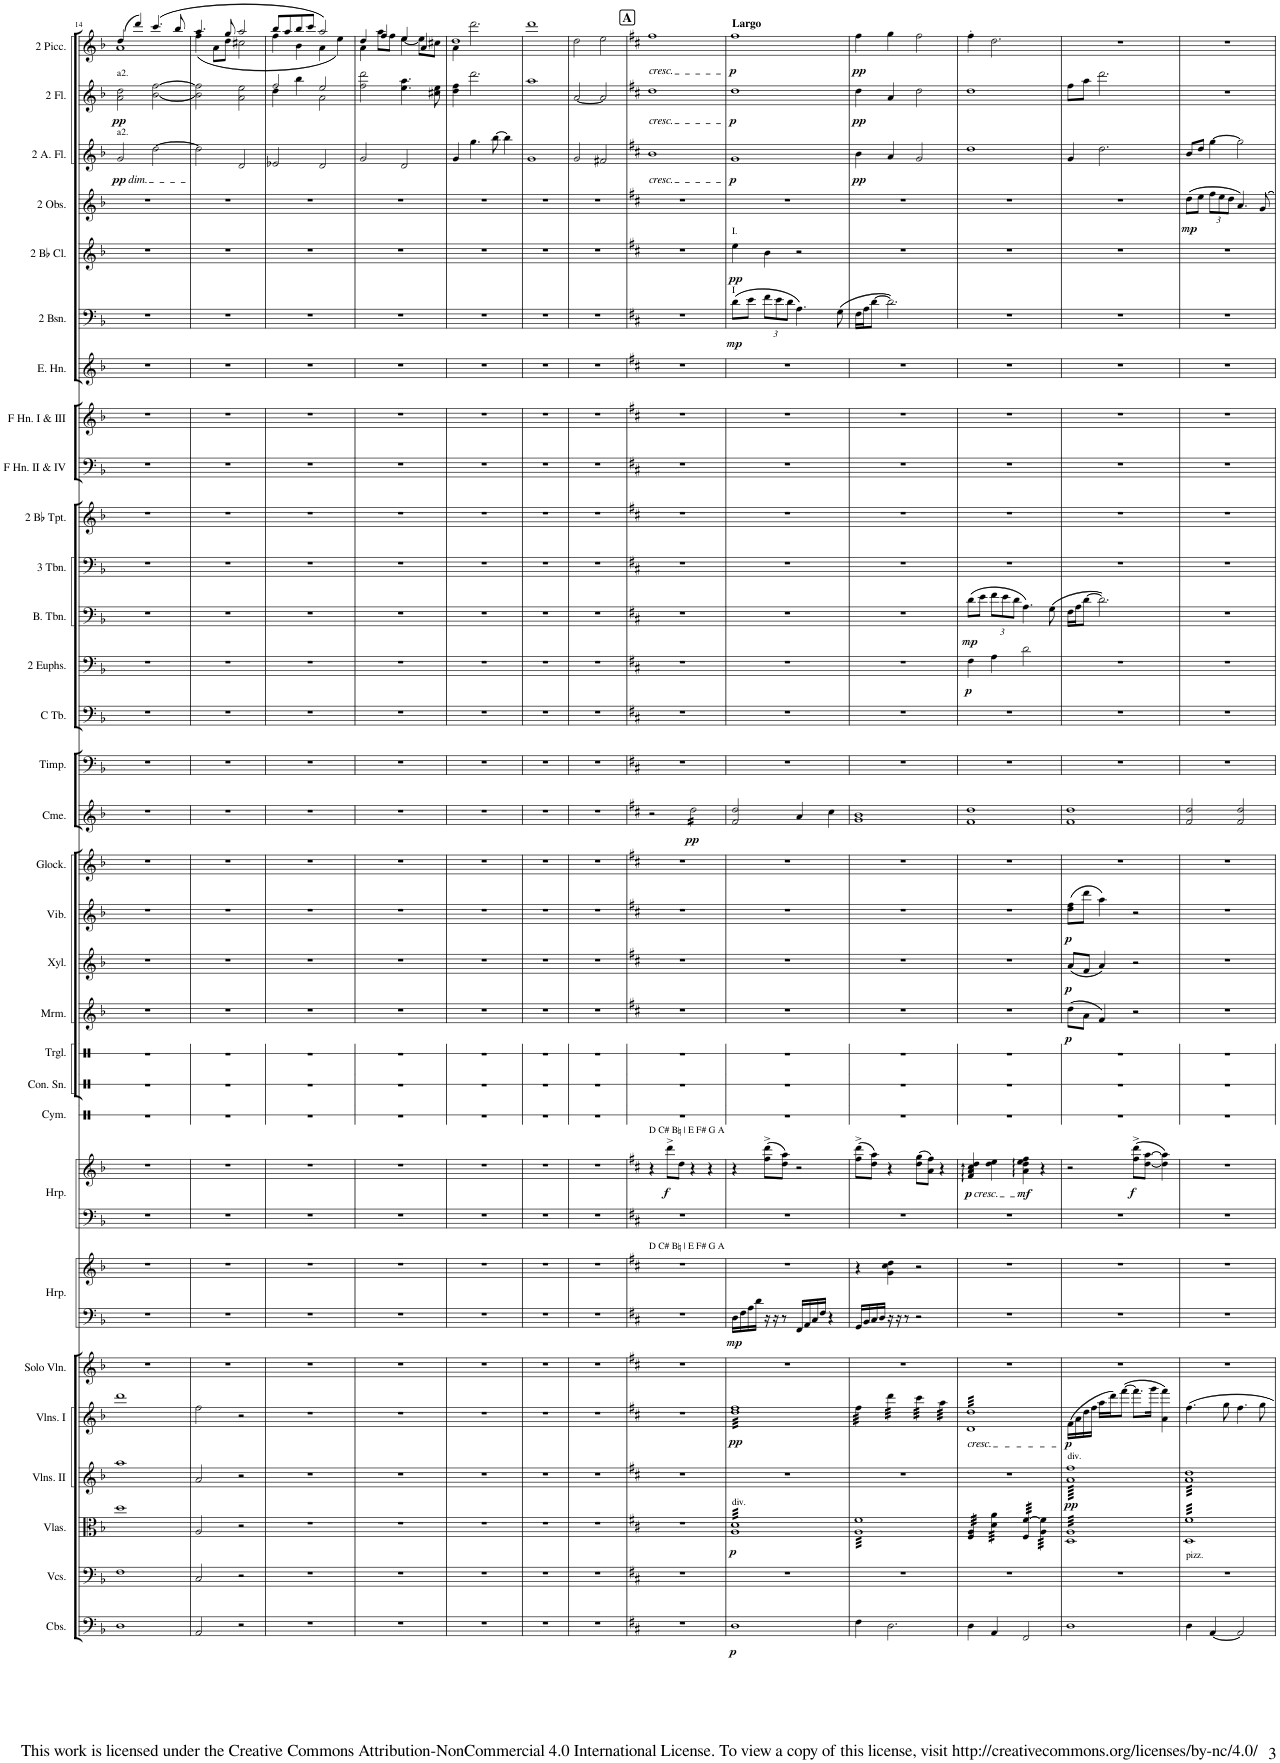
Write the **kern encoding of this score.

**kern	**dynam	**kern	**kern	**dynam	**kern	**dynam	**kern	**dynam	**kern	**kern	**kern	**dynam	**kern	**kern	**dynam	**kern	**kern	**kern	**kern	**dynam	**kern	**dynam	**kern	**dynam	**kern	**kern	**dynam	**kern	**kern	**kern	**dynam	**kern	**dynam	**kern	**kern	**kern	**kern	**kern	**kern	**dynam	**kern	**dynam	**kern	**dynam	**kern	**dynam	**kern	**dynam	**kern	**dynam
*part31	*part31	*part30	*part29	*part29	*part28	*part28	*part27	*part27	*part26	*part25	*part25	*part25	*part24	*part24	*part24	*part23	*part22	*part21	*part20	*part20	*part19	*part19	*part18	*part18	*part17	*part16	*part16	*part15	*part14	*part13	*part13	*part12	*part12	*part11	*part10	*part9	*part8	*part7	*part6	*part6	*part5	*part5	*part4	*part4	*part3	*part3	*part2	*part2	*part1	*part1
*staff33	*staff33	*staff32	*staff31	*staff31	*staff30	*staff30	*staff29	*staff29	*staff28	*staff27	*staff26	*staff26/27	*staff25	*staff24	*staff24/25	*staff23	*staff22	*staff21	*staff20	*staff20	*staff19	*staff19	*staff18	*staff18	*staff17	*staff16	*staff16	*staff15	*staff14	*staff13	*staff13	*staff12	*staff12	*staff11	*staff10	*staff9	*staff8	*staff7	*staff6	*staff6	*staff5	*staff5	*staff4	*staff4	*staff3	*staff3	*staff2	*staff2	*staff1	*staff1
*I"Contrabasses	*	*I"Violoncellos	*I"Violas	*	*I"Violino II	*	*I"Violins I	*	*I"Solo Violin	*I"Harp	*	*	*I"Harp	*	*	*I"Cymbal	*I"Concert Snare Drum	*I"Triangle	*I"Marimba	*	*I"Xylophone	*	*I"Vibraphone	*	*I"Glockenspiel	*I"Chromatic Chimes	*	*I"Timpani	*I"C Tuba	*I"2 Euphoniums	*	*I"Bass Trombone	*	*I"3 Trombone	*I"2 Bb Trumpets	*I"Horn in F II &amp; IV	*I"Horn in F I &amp; III	*I"English Horn	*I"2 Bassoons	*	*I"2 Bb Clarinets	*	*I"2 Oboes	*	*I"2 Alto Flutes	*	*I"2 Flutes	*	*I"2 Piccolo	*
*I'Cbs.	*	*I'Vcs.	*I'Vlas.	*	*	*	*I'Vlns. I	*	*I'Solo Vln.	*I'Hrp.	*	*	*I'Hrp.	*	*	*I'Cym.	*I'Con. Sn.	*I'Trgl.	*I'Mrm.	*	*I'Xyl.	*	*I'Vib.	*	*I'Glock.	*I'Cme.	*	*I'Timp.	*I'C Tb.	*I'2 Euphs.	*	*I'B. Tbn.	*	*I'3 Tbn.	*I'2 Bb Tpt.	*	*	*I'E. Hn.	*I'2 Bsn.	*	*I'2 Bb Cl.	*	*I'2 Obs.	*	*I'2 A. Fl.	*	*I'2 Fl.	*	*I'2 Picc.	*
!!LO:PB:g=z
*clefF4	*	*clefF4	*clefC3	*	*clefG2	*	*clefG2	*	*clefG2	*clefF4	*clefG2	*	*clefF4	*clefG2	*	*clefX	*clefX	*clefX	*clefG2	*	*clefG2	*	*clefG2	*	*clefG2	*clefG2	*	*clefF4	*clefF4	*clefF4	*	*clefF4	*	*clefF4	*clefG2	*clefF4	*clefG2	*clefG2	*clefF4	*	*clefG2	*	*clefG2	*	*clefG2	*	*clefG2	*	*clefG2	*
*Trd7c12	*	*	*	*	*	*	*	*	*	*	*	*	*	*	*	*	*	*	*	*	*Trd-7c-12	*	*	*	*Trd-14c-24	*	*	*	*	*	*	*	*	*	*Trd1c2	*Trd4c7	*Trd4c7	*Trd4c7	*	*	*Trd1c2	*	*	*	*Trd3c5	*	*	*	*Trd-7c-12	*
*k[b-]	*	*k[b-]	*k[b-]	*	*k[b-]	*	*k[b-]	*	*k[b-]	*k[b-]	*k[b-]	*	*k[b-]	*k[b-]	*	*k[]	*k[]	*k[]	*k[b-]	*	*k[b-]	*	*k[b-]	*	*k[b-]	*k[b-]	*	*k[b-]	*k[b-]	*k[b-]	*	*k[b-]	*	*k[b-]	*k[b-]	*k[b-]	*k[b-]	*k[b-]	*k[b-]	*	*k[b-]	*	*k[b-]	*	*k[b-]	*	*k[b-]	*	*k[b-]	*
*M4/4	*	*M4/4	*M4/4	*	*M4/4	*	*M4/4	*	*M4/4	*M4/4	*M4/4	*	*M4/4	*M4/4	*	*M4/4	*M4/4	*M4/4	*M4/4	*	*M4/4	*	*M4/4	*	*M4/4	*M4/4	*	*M4/4	*M4/4	*M4/4	*	*M4/4	*	*M4/4	*M4/4	*M4/4	*M4/4	*M4/4	*M4/4	*	*M4/4	*	*M4/4	*	*M4/4	*	*M4/4	*	*M4/4	*
=14	=14	=14	=14	=14	=14	=14	=14	=14	=14	=14	=14	=14	=14	=14	=14	=14	=14	=14	=14	=14	=14	=14	=14	=14	=14	=14	=14	=14	=14	=14	=14	=14	=14	=14	=14	=14	=14	=14	=14	=14	=14	=14	=14	=14	=14	=14	=14	=14	=14	=14
*	*	*	*	*	*	*	*	*	*	*	*	*	*	*	*	*	*	*	*	*	*	*	*	*	*	*	*	*	*	*	*	*	*	*	*	*	*	*	*	*	*	*	*	*	*	*	*	*	*^	*
!	!	!	!	!	!	!	!	!	!	!	!	!	!	!	!	!	!	!	!	!	!	!	!	!	!	!	!	!	!	!	!	!	!	!	!	!	!	!	!	!	!	!	!	!	!	!	!LO:TX:a:t=a2.	!	!	!	!
!	!	!	!	!	!	!	!	!	!	!	!	!	!	!	!	!	!	!	!	!	!	!	!	!	!	!	!	!	!	!	!	!	!	!	!	!	!	!	!	!	!	!	!	!	!LO:TX:a:t=a2.	!	!	!	!	!	!
!	!	!	!	!	!	!	!	!	!	!	!	!	!	!	!	!	!	!	!	!	!	!	!	!	!	!	!	!	!	!	!	!	!	!	!	!	!	!	!	!	!	!	!	!	!LO:TX:b:i:t=dim.	!	!	!	!	!	!
!	!	!	!	!	!	!	!	!	!	!	!	!	!	!	!	!	!	!	!	!	!	!	!	!	!	!	!	!	!	!	!	!	!	!	!	!	!	!	!	!	!	!	!	!	!	!LO:DY:b	!	!LO:DY:b	!	!	!
1D	.	1F	1dd	.	1aa	.	1ddd	.	1r	1r	1r	.	1r	1r	.	1r	1r	1r	1r	.	1r	.	1r	.	1r	1r	.	1r	1r	1r	.	1r	.	1r	1r	1r	1r	1r	1r	.	1r	.	1r	.	2g/	pp	2a\ 2dd\	pp	(4dd/	1a	.
.	.	.	.	.	.	.	.	.	.	.	.	.	.	.	.	.	.	.	.	.	.	.	.	.	.	.	.	.	.	.	.	.	.	.	.	.	.	.	.	.	.	.	.	.	.	.	.	.	4ddd/)	.	.
.	.	.	.	.	.	.	.	.	.	.	.	.	.	.	.	.	.	.	.	.	.	.	.	.	.	.	.	.	.	.	.	.	.	.	.	.	.	.	.	.	.	.	.	.	[2dd\	.	[2b-\ [2ff\	.	(4.ccc/	.	.
.	.	.	.	.	.	.	.	.	.	.	.	.	.	.	.	.	.	.	.	.	.	.	.	.	.	.	.	.	.	.	.	.	.	.	.	.	.	.	.	.	.	.	.	.	.	.	.	.	8bb-/	.	.
=15	=15	=15	=15	=15	=15	=15	=15	=15	=15	=15	=15	=15	=15	=15	=15	=15	=15	=15	=15	=15	=15	=15	=15	=15	=15	=15	=15	=15	=15	=15	=15	=15	=15	=15	=15	=15	=15	=15	=15	=15	=15	=15	=15	=15	=15	=15	=15	=15	=15	=15	=15
2AA/	.	2C/	2A/	.	2a/	.	2ff\	.	1r	1r	1r	.	1r	1r	.	1r	1r	1r	1r	.	1r	.	1r	.	1r	1r	.	1r	1r	1r	.	1r	.	1r	1r	1r	1r	1r	1r	.	1r	.	1r	.	2dd\]	.	2b-\] 2ff\]	.	4.aa/	(4ff\	.
.	.	.	.	.	.	.	.	.	.	.	.	.	.	.	.	.	.	.	.	.	.	.	.	.	.	.	.	.	.	.	.	.	.	.	.	.	.	.	.	.	.	.	.	.	.	.	.	.	.	8a\L	.
.	.	.	.	.	.	.	.	.	.	.	.	.	.	.	.	.	.	.	.	.	.	.	.	.	.	.	.	.	.	.	.	.	.	.	.	.	.	.	.	.	.	.	.	.	.	.	.	.	8gg/	8dd\J	.
2r	.	2r	2r	.	2r	.	2r	.	.	.	.	.	.	.	.	.	.	.	.	.	.	.	.	.	.	.	.	.	.	.	.	.	.	.	.	.	.	.	.	.	.	.	.	.	2d/	.	2a\ 2ee\	.	2aa/	2cc#X\	.
=16	=16	=16	=16	=16	=16	=16	=16	=16	=16	=16	=16	=16	=16	=16	=16	=16	=16	=16	=16	=16	=16	=16	=16	=16	=16	=16	=16	=16	=16	=16	=16	=16	=16	=16	=16	=16	=16	=16	=16	=16	=16	=16	=16	=16	=16	=16	=16	=16	=16	=16	=16
*	*	*	*	*	*	*	*	*	*	*	*	*	*	*	*	*	*	*	*	*	*	*	*	*	*	*	*	*	*	*	*	*	*	*	*	*	*	*	*	*	*	*	*	*	*	*	*^	*	*	*	*
1r	.	1r	1r	.	1r	.	1r	.	1r	1r	1r	.	1r	1r	.	1r	1r	1r	1r	.	1r	.	1r	.	1r	1r	.	1r	1r	1r	.	1r	.	1r	1r	1r	1r	1r	1r	.	1r	.	1r	.	2e-X/	.	2ff/	4dd\	.	8bb-/L	4ff\	.
.	.	.	.	.	.	.	.	.	.	.	.	.	.	.	.	.	.	.	.	.	.	.	.	.	.	.	.	.	.	.	.	.	.	.	.	.	.	.	.	.	.	.	.	.	.	.	.	.	.	8aa/	.	.
.	.	.	.	.	.	.	.	.	.	.	.	.	.	.	.	.	.	.	.	.	.	.	.	.	.	.	.	.	.	.	.	.	.	.	.	.	.	.	.	.	.	.	.	.	.	.	.	4bb-\	.	8bb-/	4b-\	.
.	.	.	.	.	.	.	.	.	.	.	.	.	.	.	.	.	.	.	.	.	.	.	.	.	.	.	.	.	.	.	.	.	.	.	.	.	.	.	.	.	.	.	.	.	.	.	.	.	.	8ccc/J	.	.
.	.	.	.	.	.	.	.	.	.	.	.	.	.	.	.	.	.	.	.	.	.	.	.	.	.	.	.	.	.	.	.	.	.	.	.	.	.	.	.	.	.	.	.	.	2d/	.	2ee/	2a\	.	2aa/)	4a\	.
.	.	.	.	.	.	.	.	.	.	.	.	.	.	.	.	.	.	.	.	.	.	.	.	.	.	.	.	.	.	.	.	.	.	.	.	.	.	.	.	.	.	.	.	.	.	.	.	.	.	.	4ee\)	.
*	*	*	*	*	*	*	*	*	*	*	*	*	*	*	*	*	*	*	*	*	*	*	*	*	*	*	*	*	*	*	*	*	*	*	*	*	*	*	*	*	*	*	*	*	*	*	*v	*v	*	*	*	*
=17	=17	=17	=17	=17	=17	=17	=17	=17	=17	=17	=17	=17	=17	=17	=17	=17	=17	=17	=17	=17	=17	=17	=17	=17	=17	=17	=17	=17	=17	=17	=17	=17	=17	=17	=17	=17	=17	=17	=17	=17	=17	=17	=17	=17	=17	=17	=17	=17	=17	=17	=17
1r	.	1r	1r	.	1r	.	1r	.	1r	1r	1r	.	1r	1r	.	1r	1r	1r	1r	.	1r	.	1r	.	1r	1r	.	1r	1r	1r	.	1r	.	1r	1r	1r	1r	1r	1r	.	1r	.	1r	.	2g/	.	2ff\ 2ddd\	.	4dd/	4a\	.
.	.	.	.	.	.	.	.	.	.	.	.	.	.	.	.	.	.	.	.	.	.	.	.	.	.	.	.	.	.	.	.	.	.	.	.	.	.	.	.	.	.	.	.	.	.	.	.	.	4ff/	8aa\L	.
.	.	.	.	.	.	.	.	.	.	.	.	.	.	.	.	.	.	.	.	.	.	.	.	.	.	.	.	.	.	.	.	.	.	.	.	.	.	.	.	.	.	.	.	.	.	.	.	.	.	8ff\J	.
.	.	.	.	.	.	.	.	.	.	.	.	.	.	.	.	.	.	.	.	.	.	.	.	.	.	.	.	.	.	.	.	.	.	.	.	.	.	.	.	.	.	.	.	.	2d/	.	4.ee\ 4.aa\	.	4ee/	[4ee\	.
.	.	.	.	.	.	.	.	.	.	.	.	.	.	.	.	.	.	.	.	.	.	.	.	.	.	.	.	.	.	.	.	.	.	.	.	.	.	.	.	.	.	.	.	.	.	.	.	.	4a/	8ee\L]	.
.	.	.	.	.	.	.	.	.	.	.	.	.	.	.	.	.	.	.	.	.	.	.	.	.	.	.	.	.	.	.	.	.	.	.	.	.	.	.	.	.	.	.	.	.	.	.	8cc#X\ 8ee\	.	.	8cc#X\J	.
=18	=18	=18	=18	=18	=18	=18	=18	=18	=18	=18	=18	=18	=18	=18	=18	=18	=18	=18	=18	=18	=18	=18	=18	=18	=18	=18	=18	=18	=18	=18	=18	=18	=18	=18	=18	=18	=18	=18	=18	=18	=18	=18	=18	=18	=18	=18	=18	=18	=18	=18	=18
1r	.	1r	1r	.	1r	.	1r	.	1r	1r	1r	.	1r	1r	.	1r	1r	1r	1r	.	1r	.	1r	.	1r	1r	.	1r	1r	1r	.	1r	.	1r	1r	1r	1r	1r	1r	.	1r	.	1r	.	4g/	.	4dd\ 4ff\	.	1dd	4a\	.
.	.	.	.	.	.	.	.	.	.	.	.	.	.	.	.	.	.	.	.	.	.	.	.	.	.	.	.	.	.	.	.	.	.	.	.	.	.	.	.	.	.	.	.	.	4.gg\	.	2.ddd\	.	.	2.ddd\	.
.	.	.	.	.	.	.	.	.	.	.	.	.	.	.	.	.	.	.	.	.	.	.	.	.	.	.	.	.	.	.	.	.	.	.	.	.	.	.	.	.	.	.	.	.	[8bb-\	.	.	.	.	.	.
.	.	.	.	.	.	.	.	.	.	.	.	.	.	.	.	.	.	.	.	.	.	.	.	.	.	.	.	.	.	.	.	.	.	.	.	.	.	.	.	.	.	.	.	.	4bb-\]	.	.	.	.	.	.
*	*	*	*	*	*	*	*	*	*	*	*	*	*	*	*	*	*	*	*	*	*	*	*	*	*	*	*	*	*	*	*	*	*	*	*	*	*	*	*	*	*	*	*	*	*	*	*	*	*v	*v	*
=19	=19	=19	=19	=19	=19	=19	=19	=19	=19	=19	=19	=19	=19	=19	=19	=19	=19	=19	=19	=19	=19	=19	=19	=19	=19	=19	=19	=19	=19	=19	=19	=19	=19	=19	=19	=19	=19	=19	=19	=19	=19	=19	=19	=19	=19	=19	=19	=19	=19	=19
1r	.	1r	1r	.	1r	.	1r	.	1r	1r	1r	.	1r	1r	.	1r	1r	1r	1r	.	1r	.	1r	.	1r	1r	.	1r	1r	1r	.	1r	.	1r	1r	1r	1r	1r	1r	.	1r	.	1r	.	1g	.	1aa	.	1ddd	.
=20	=20	=20	=20	=20	=20	=20	=20	=20	=20	=20	=20	=20	=20	=20	=20	=20	=20	=20	=20	=20	=20	=20	=20	=20	=20	=20	=20	=20	=20	=20	=20	=20	=20	=20	=20	=20	=20	=20	=20	=20	=20	=20	=20	=20	=20	=20	=20	=20	=20	=20
1r	.	1r	1r	.	1r	.	1r	.	1r	1r	1r	.	1r	1r	.	1r	1r	1r	1r	.	1r	.	1r	.	1r	1r	.	1r	1r	1r	.	1r	.	1r	1r	1r	1r	1r	1r	.	1r	.	1r	.	2g/	.	[2a/	.	2dd\	.
.	.	.	.	.	.	.	.	.	.	.	.	.	.	.	.	.	.	.	.	.	.	.	.	.	.	.	.	.	.	.	.	.	.	.	.	.	.	.	.	.	.	.	.	.	2f#X/	.	2a/]	.	2ee\	.
!!LO:REH:place=s1:a:B:cj:fs=14:t=A
=21	=21	=21	=21	=21	=21	=21	=21	=21	=21	=21	=21	=21	=21	=21	=21	=21	=21	=21	=21	=21	=21	=21	=21	=21	=21	=21	=21	=21	=21	=21	=21	=21	=21	=21	=21	=21	=21	=21	=21	=21	=21	=21	=21	=21	=21	=21	=21	=21	=21	=21
*k[f#c#]	*	*k[f#c#]	*k[f#c#]	*	*k[f#c#]	*	*k[f#c#]	*	*k[f#c#]	*k[f#c#]	*k[f#c#]	*	*k[f#c#]	*k[f#c#]	*	*	*	*	*k[f#c#]	*	*k[f#c#]	*	*k[f#c#]	*	*k[f#c#]	*k[f#c#]	*	*k[f#c#]	*k[f#c#]	*k[f#c#]	*	*k[f#c#]	*	*k[f#c#]	*k[f#c#]	*k[f#c#]	*k[f#c#]	*k[f#c#]	*k[f#c#]	*	*k[f#c#]	*	*k[f#c#]	*	*k[f#c#]	*	*k[f#c#]	*	*k[f#c#]	*
!	!	!	!	!	!	!	!	!	!	!	!	!	!	!	!	!	!	!	!	!	!	!	!	!	!	!	!	!	!	!	!	!	!	!	!	!	!	!	!	!	!	!	!	!	!	!	!	!	!LO:TX:b:i:t=cresc.	!
!	!	!	!	!	!	!	!	!	!	!	!	!	!	!	!	!	!	!	!	!	!	!	!	!	!	!	!	!	!	!	!	!	!	!	!	!	!	!	!	!	!	!	!	!	!	!	!LO:TX:b:i:t=cresc.	!	!	!
!	!	!	!	!	!	!	!	!	!	!	!	!	!	!	!	!	!	!	!	!	!	!	!	!	!	!	!	!	!	!	!	!	!	!	!	!	!	!	!	!	!	!	!	!	!LO:TX:b:i:t=cresc.	!	!	!	!	!
!	!	!	!	!	!	!	!	!	!	!	!	!	!	!LO:TX:a:t=D C# B♮ | E F# G A	!	!	!	!	!	!	!	!	!	!	!	!	!	!	!	!	!	!	!	!	!	!	!	!	!	!	!	!	!	!	!	!	!	!	!	!
!	!	!	!	!	!	!	!	!	!	!	!LO:TX:a:t=D C# B♮ | E F# G A	!	!	!	!	!	!	!	!	!	!	!	!	!	!	!	!	!	!	!	!	!	!	!	!	!	!	!	!	!	!	!	!	!	!	!	!	!	!	!
1r	.	1r	1r	.	1r	.	1r	.	1r	1r	1r	.	1r	4r	.	1r	1r	1r	1r	.	1r	.	1r	.	1r	2r	.	1r	1r	1r	.	1r	.	1r	1r	1r	1r	1r	1r	.	1r	.	1r	.	1b	.	1dd	.	1ff#	.
!	!	!	!	!	!	!	!	!	!	!	!	!	!	!	!LO:DY:b	!	!	!	!	!	!	!	!	!	!	!	!	!	!	!	!	!	!	!	!	!	!	!	!	!	!	!	!	!	!	!	!	!	!	!
.	.	.	.	.	.	.	.	.	.	.	.	.	.	8ddd^\L	f	.	.	.	.	.	.	.	.	.	.	.	.	.	.	.	.	.	.	.	.	.	.	.	.	.	.	.	.	.	.	.	.	.	.	.
.	.	.	.	.	.	.	.	.	.	.	.	.	.	8dd\J	.	.	.	.	.	.	.	.	.	.	.	.	.	.	.	.	.	.	.	.	.	.	.	.	.	.	.	.	.	.	.	.	.	.	.	.
!	!	!	!	!	!	!	!	!	!	!	!	!	!	!	!	!	!	!	!	!	!	!	!	!	!	!	!LO:DY:b	!	!	!	!	!	!	!	!	!	!	!	!	!	!	!	!	!	!	!	!	!	!	!
*	*	*	*	*	*	*	*	*	*	*	*	*	*	*	*	*	*	*	*	*	*	*	*	*	*	*tremolo	*	*	*	*	*	*	*	*	*	*	*	*	*	*	*	*	*	*	*	*	*	*	*	*
.	.	.	.	.	.	.	.	.	.	.	.	.	.	4r	.	.	.	.	.	.	.	.	.	.	.	16dd\LL	pp	.	.	.	.	.	.	.	.	.	.	.	.	.	.	.	.	.	.	.	.	.	.	.
.	.	.	.	.	.	.	.	.	.	.	.	.	.	.	.	.	.	.	.	.	.	.	.	.	.	16dd\	.	.	.	.	.	.	.	.	.	.	.	.	.	.	.	.	.	.	.	.	.	.	.	.
.	.	.	.	.	.	.	.	.	.	.	.	.	.	.	.	.	.	.	.	.	.	.	.	.	.	16dd\	.	.	.	.	.	.	.	.	.	.	.	.	.	.	.	.	.	.	.	.	.	.	.	.
.	.	.	.	.	.	.	.	.	.	.	.	.	.	.	.	.	.	.	.	.	.	.	.	.	.	16dd\	.	.	.	.	.	.	.	.	.	.	.	.	.	.	.	.	.	.	.	.	.	.	.	.
.	.	.	.	.	.	.	.	.	.	.	.	.	.	4r	.	.	.	.	.	.	.	.	.	.	.	16dd\	.	.	.	.	.	.	.	.	.	.	.	.	.	.	.	.	.	.	.	.	.	.	.	.
.	.	.	.	.	.	.	.	.	.	.	.	.	.	.	.	.	.	.	.	.	.	.	.	.	.	16dd\	.	.	.	.	.	.	.	.	.	.	.	.	.	.	.	.	.	.	.	.	.	.	.	.
.	.	.	.	.	.	.	.	.	.	.	.	.	.	.	.	.	.	.	.	.	.	.	.	.	.	16dd\	.	.	.	.	.	.	.	.	.	.	.	.	.	.	.	.	.	.	.	.	.	.	.	.
.	.	.	.	.	.	.	.	.	.	.	.	.	.	.	.	.	.	.	.	.	.	.	.	.	.	16dd\JJ	.	.	.	.	.	.	.	.	.	.	.	.	.	.	.	.	.	.	.	.	.	.	.	.
*	*	*	*	*	*	*	*	*	*	*	*	*	*	*	*	*	*	*	*	*	*	*	*	*	*	*Xtremolo	*	*	*	*	*	*	*	*	*	*	*	*	*	*	*	*	*	*	*	*	*	*	*	*
=22	=22	=22	=22	=22	=22	=22	=22	=22	=22	=22	=22	=22	=22	=22	=22	=22	=22	=22	=22	=22	=22	=22	=22	=22	=22	=22	=22	=22	=22	=22	=22	=22	=22	=22	=22	=22	=22	=22	=22	=22	=22	=22	=22	=22	=22	=22	=22	=22	=22	=22
!	!	!	!	!	!	!	!	!	!	!	!	!	!	!	!	!	!	!	!	!	!	!	!	!	!	!	!	!	!	!	!	!	!	!	!	!	!	!	!	!	!	!	!	!	!	!	!	!	!LO:TX:a:B:t=Largo	!
!	!	!	!	!	!	!	!	!	!	!	!	!	!	!	!	!	!	!	!	!	!	!	!	!	!	!	!	!	!	!	!	!	!	!	!	!	!	!	!	!	!LO:TX:a:t=I.	!	!	!	!	!	!	!	!	!
!	!	!	!	!	!	!	!	!	!	!	!	!	!	!	!	!	!	!	!	!	!	!	!	!	!	!	!	!	!	!	!	!	!	!	!	!	!	!	!LO:TX:a:t=I	!	!	!	!	!	!	!	!	!	!	!
!	!	!	!LO:TX:a:t=div.	!	!	!	!	!	!	!	!	!	!	!	!	!	!	!	!	!	!	!	!	!	!	!	!	!	!	!	!	!	!	!	!	!	!	!	!	!	!	!	!	!	!	!	!	!	!	!
!	!LO:DY:b	!	!	!LO:DY:b	!	!	!	!LO:DY:b	!	!	!	!LO:DY:b=2	!	!	!	!	!	!	!	!	!	!	!	!	!	!	!	!	!	!	!	!	!	!	!	!	!	!	!	!LO:DY:b	!	!LO:DY:b	!	!	!	!LO:DY:b	!	!LO:DY:b	!	!LO:DY:b
*	*	*	*tremolo	*	*	*	*	*	*	*	*	*	*	*	*	*	*	*	*	*	*	*	*	*	*	*	*	*	*	*	*	*	*	*	*	*	*	*	*	*	*	*	*	*	*	*	*	*	*	*
*	*	*	*	*	*	*	*tremolo	*	*	*	*	*	*	*	*	*	*	*	*	*	*	*	*	*	*	*	*	*	*	*	*	*	*	*	*	*	*	*	*	*	*	*	*	*	*	*	*	*	*	*
1D	p	1r	32A 32dLLL	p	1r	.	32dd 32ff#LLL	pp	1r	16D\LL	1r	mp	1r	4r	.	1r	1r	1r	1r	.	1r	.	1r	.	1r	2f#/ 2dd/	.	1r	1r	1r	.	1r	.	1r	1r	1r	1r	1r	(8d\L	mp	4ee\	pp	1r	.	1g	p	1dd	p	1ff#	p
.	.	.	32A 32d	.	.	.	32dd 32ff#	.	.	.	.	.	.	.	.	.	.	.	.	.	.	.	.	.	.	.	.	.	.	.	.	.	.	.	.	.	.	.	.	.	.	.	.	.	.	.	.	.	.	.
.	.	.	32A 32d	.	.	.	32dd 32ff#	.	.	16F#\	.	.	.	.	.	.	.	.	.	.	.	.	.	.	.	.	.	.	.	.	.	.	.	.	.	.	.	.	.	.	.	.	.	.	.	.	.	.	.	.
.	.	.	32A 32d	.	.	.	32dd 32ff#	.	.	.	.	.	.	.	.	.	.	.	.	.	.	.	.	.	.	.	.	.	.	.	.	.	.	.	.	.	.	.	.	.	.	.	.	.	.	.	.	.	.	.
.	.	.	32A 32d	.	.	.	32dd 32ff#	.	.	16A\	.	.	.	.	.	.	.	.	.	.	.	.	.	.	.	.	.	.	.	.	.	.	.	.	.	.	.	.	8e\J	.	.	.	.	.	.	.	.	.	.	.
.	.	.	32A 32d	.	.	.	32dd 32ff#	.	.	.	.	.	.	.	.	.	.	.	.	.	.	.	.	.	.	.	.	.	.	.	.	.	.	.	.	.	.	.	.	.	.	.	.	.	.	.	.	.	.	.
.	.	.	32A 32d	.	.	.	32dd 32ff#	.	.	16d\JJ	.	.	.	.	.	.	.	.	.	.	.	.	.	.	.	.	.	.	.	.	.	.	.	.	.	.	.	.	.	.	.	.	.	.	.	.	.	.	.	.
.	.	.	32A 32d	.	.	.	32dd 32ff#	.	.	.	.	.	.	.	.	.	.	.	.	.	.	.	.	.	.	.	.	.	.	.	.	.	.	.	.	.	.	.	.	.	.	.	.	.	.	.	.	.	.	.
*	*	*	*	*	*	*	*	*	*	*	*	*	*	*	*	*	*	*	*	*	*	*	*	*	*	*	*	*	*	*	*	*	*	*	*	*	*	*	*Xbrackettup	*	*	*	*	*	*	*	*	*	*	*
.	.	.	32A 32d	.	.	.	32dd 32ff#	.	.	16r	.	.	.	(8ff#\^ 8ddd\^L	.	.	.	.	.	.	.	.	.	.	.	.	.	.	.	.	.	.	.	.	.	.	.	.	12f#\L	.	4b\	.	.	.	.	.	.	.	.	.
.	.	.	32A 32d	.	.	.	32dd 32ff#	.	.	.	.	.	.	.	.	.	.	.	.	.	.	.	.	.	.	.	.	.	.	.	.	.	.	.	.	.	.	.	.	.	.	.	.	.	.	.	.	.	.	.
.	.	.	32A 32d	.	.	.	32dd 32ff#	.	.	16r	.	.	.	.	.	.	.	.	.	.	.	.	.	.	.	.	.	.	.	.	.	.	.	.	.	.	.	.	.	.	.	.	.	.	.	.	.	.	.	.
.	.	.	.	.	.	.	.	.	.	.	.	.	.	.	.	.	.	.	.	.	.	.	.	.	.	.	.	.	.	.	.	.	.	.	.	.	.	.	12e\	.	.	.	.	.	.	.	.	.	.	.
.	.	.	32A 32d	.	.	.	32dd 32ff#	.	.	.	.	.	.	.	.	.	.	.	.	.	.	.	.	.	.	.	.	.	.	.	.	.	.	.	.	.	.	.	.	.	.	.	.	.	.	.	.	.	.	.
.	.	.	32A 32d	.	.	.	32dd 32ff#	.	.	8r	.	.	.	8dd\ 8aa\J)	.	.	.	.	.	.	.	.	.	.	.	.	.	.	.	.	.	.	.	.	.	.	.	.	.	.	.	.	.	.	.	.	.	.	.	.
.	.	.	32A 32d	.	.	.	32dd 32ff#	.	.	.	.	.	.	.	.	.	.	.	.	.	.	.	.	.	.	.	.	.	.	.	.	.	.	.	.	.	.	.	.	.	.	.	.	.	.	.	.	.	.	.
.	.	.	.	.	.	.	.	.	.	.	.	.	.	.	.	.	.	.	.	.	.	.	.	.	.	.	.	.	.	.	.	.	.	.	.	.	.	.	12d\J	.	.	.	.	.	.	.	.	.	.	.
.	.	.	32A 32d	.	.	.	32dd 32ff#	.	.	.	.	.	.	.	.	.	.	.	.	.	.	.	.	.	.	.	.	.	.	.	.	.	.	.	.	.	.	.	.	.	.	.	.	.	.	.	.	.	.	.
.	.	.	32A 32d	.	.	.	32dd 32ff#	.	.	.	.	.	.	.	.	.	.	.	.	.	.	.	.	.	.	.	.	.	.	.	.	.	.	.	.	.	.	.	.	.	.	.	.	.	.	.	.	.	.	.
.	.	.	32A 32d	.	.	.	32dd 32ff#	.	.	16FF#/LL	.	.	.	2r	.	.	.	.	.	.	.	.	.	.	.	4a/	.	.	.	.	.	.	.	.	.	.	.	.	4.A\)	.	2r	.	.	.	.	.	.	.	.	.
.	.	.	32A 32d	.	.	.	32dd 32ff#	.	.	.	.	.	.	.	.	.	.	.	.	.	.	.	.	.	.	.	.	.	.	.	.	.	.	.	.	.	.	.	.	.	.	.	.	.	.	.	.	.	.	.
.	.	.	32A 32d	.	.	.	32dd 32ff#	.	.	16AA/	.	.	.	.	.	.	.	.	.	.	.	.	.	.	.	.	.	.	.	.	.	.	.	.	.	.	.	.	.	.	.	.	.	.	.	.	.	.	.	.
.	.	.	32A 32d	.	.	.	32dd 32ff#	.	.	.	.	.	.	.	.	.	.	.	.	.	.	.	.	.	.	.	.	.	.	.	.	.	.	.	.	.	.	.	.	.	.	.	.	.	.	.	.	.	.	.
.	.	.	32A 32d	.	.	.	32dd 32ff#	.	.	16C#/	.	.	.	.	.	.	.	.	.	.	.	.	.	.	.	.	.	.	.	.	.	.	.	.	.	.	.	.	.	.	.	.	.	.	.	.	.	.	.	.
.	.	.	32A 32d	.	.	.	32dd 32ff#	.	.	.	.	.	.	.	.	.	.	.	.	.	.	.	.	.	.	.	.	.	.	.	.	.	.	.	.	.	.	.	.	.	.	.	.	.	.	.	.	.	.	.
.	.	.	32A 32d	.	.	.	32dd 32ff#	.	.	16F#/JJ	.	.	.	.	.	.	.	.	.	.	.	.	.	.	.	.	.	.	.	.	.	.	.	.	.	.	.	.	.	.	.	.	.	.	.	.	.	.	.	.
.	.	.	32A 32d	.	.	.	32dd 32ff#	.	.	.	.	.	.	.	.	.	.	.	.	.	.	.	.	.	.	.	.	.	.	.	.	.	.	.	.	.	.	.	.	.	.	.	.	.	.	.	.	.	.	.
.	.	.	32A 32d	.	.	.	32dd 32ff#	.	.	4r	.	.	.	.	.	.	.	.	.	.	.	.	.	.	.	4cc#\	.	.	.	.	.	.	.	.	.	.	.	.	.	.	.	.	.	.	.	.	.	.	.	.
.	.	.	32A 32d	.	.	.	32dd 32ff#	.	.	.	.	.	.	.	.	.	.	.	.	.	.	.	.	.	.	.	.	.	.	.	.	.	.	.	.	.	.	.	.	.	.	.	.	.	.	.	.	.	.	.
.	.	.	32A 32d	.	.	.	32dd 32ff#	.	.	.	.	.	.	.	.	.	.	.	.	.	.	.	.	.	.	.	.	.	.	.	.	.	.	.	.	.	.	.	.	.	.	.	.	.	.	.	.	.	.	.
.	.	.	32A 32d	.	.	.	32dd 32ff#	.	.	.	.	.	.	.	.	.	.	.	.	.	.	.	.	.	.	.	.	.	.	.	.	.	.	.	.	.	.	.	.	.	.	.	.	.	.	.	.	.	.	.
.	.	.	32A 32d	.	.	.	32dd 32ff#	.	.	.	.	.	.	.	.	.	.	.	.	.	.	.	.	.	.	.	.	.	.	.	.	.	.	.	.	.	.	.	(8G\	.	.	.	.	.	.	.	.	.	.	.
.	.	.	32A 32d	.	.	.	32dd 32ff#	.	.	.	.	.	.	.	.	.	.	.	.	.	.	.	.	.	.	.	.	.	.	.	.	.	.	.	.	.	.	.	.	.	.	.	.	.	.	.	.	.	.	.
.	.	.	32A 32d	.	.	.	32dd 32ff#	.	.	.	.	.	.	.	.	.	.	.	.	.	.	.	.	.	.	.	.	.	.	.	.	.	.	.	.	.	.	.	.	.	.	.	.	.	.	.	.	.	.	.
.	.	.	32A 32dJJJ	.	.	.	32dd 32ff#JJJ	.	.	.	.	.	.	.	.	.	.	.	.	.	.	.	.	.	.	.	.	.	.	.	.	.	.	.	.	.	.	.	.	.	.	.	.	.	.	.	.	.	.	.
=23	=23	=23	=23	=23	=23	=23	=23	=23	=23	=23	=23	=23	=23	=23	=23	=23	=23	=23	=23	=23	=23	=23	=23	=23	=23	=23	=23	=23	=23	=23	=23	=23	=23	=23	=23	=23	=23	=23	=23	=23	=23	=23	=23	=23	=23	=23	=23	=23	=23	=23
!	!	!	!	!	!	!	!	!	!	!	!	!	!	!	!	!	!	!	!	!	!	!	!	!	!	!	!	!	!	!	!	!	!	!	!	!	!	!	!	!	!	!	!	!	!	!LO:DY:b	!	!LO:DY:b	!	!LO:DY:b
4F#\	.	1r	32A 32f#LLL	.	1r	.	32ff#\LLL	.	1r	16GG/LL	4r	.	1r	(8ff#\^ 8ddd\^L	.	1r	1r	1r	1r	.	1r	.	1r	.	1r	1g 1b	.	1r	1r	1r	.	1r	.	1r	1r	1r	1r	1r	16F#\LL	.	1r	.	1r	.	4b\	pp	4dd\	pp	4ff#\	pp
.	.	.	32A 32f#	.	.	.	32ff#\	.	.	.	.	.	.	.	.	.	.	.	.	.	.	.	.	.	.	.	.	.	.	.	.	.	.	.	.	.	.	.	.	.	.	.	.	.	.	.	.	.	.	.
.	.	.	32A 32f#	.	.	.	32ff#\	.	.	16BB/	.	.	.	.	.	.	.	.	.	.	.	.	.	.	.	.	.	.	.	.	.	.	.	.	.	.	.	.	16A\J	.	.	.	.	.	.	.	.	.	.	.
.	.	.	32A 32f#	.	.	.	32ff#\	.	.	.	.	.	.	.	.	.	.	.	.	.	.	.	.	.	.	.	.	.	.	.	.	.	.	.	.	.	.	.	.	.	.	.	.	.	.	.	.	.	.	.
.	.	.	32A 32f#	.	.	.	32ff#\	.	.	16C#/	.	.	.	8dd\ 8aa\J)	.	.	.	.	.	.	.	.	.	.	.	.	.	.	.	.	.	.	.	.	.	.	.	.	[8d\J	.	.	.	.	.	.	.	.	.	.	.
.	.	.	32A 32f#	.	.	.	32ff#\	.	.	.	.	.	.	.	.	.	.	.	.	.	.	.	.	.	.	.	.	.	.	.	.	.	.	.	.	.	.	.	.	.	.	.	.	.	.	.	.	.	.	.
.	.	.	32A 32f#	.	.	.	32ff#\	.	.	16D/JJ	.	.	.	.	.	.	.	.	.	.	.	.	.	.	.	.	.	.	.	.	.	.	.	.	.	.	.	.	.	.	.	.	.	.	.	.	.	.	.	.
.	.	.	32A 32f#	.	.	.	32ff#\JJJ	.	.	.	.	.	.	.	.	.	.	.	.	.	.	.	.	.	.	.	.	.	.	.	.	.	.	.	.	.	.	.	.	.	.	.	.	.	.	.	.	.	.	.
2.D\	.	.	32A 32f#	.	.	.	32ddd\LLL	.	.	16r	4g\ 4cc#\ 4dd\	.	.	4r	.	.	.	.	.	.	.	.	.	.	.	.	.	.	.	.	.	.	.	.	.	.	.	.	2.d\])	.	.	.	.	.	4a/	.	4a/	.	4gg\	.
.	.	.	32A 32f#	.	.	.	32ddd\	.	.	.	.	.	.	.	.	.	.	.	.	.	.	.	.	.	.	.	.	.	.	.	.	.	.	.	.	.	.	.	.	.	.	.	.	.	.	.	.	.	.	.
.	.	.	32A 32f#	.	.	.	32ddd\	.	.	16r	.	.	.	.	.	.	.	.	.	.	.	.	.	.	.	.	.	.	.	.	.	.	.	.	.	.	.	.	.	.	.	.	.	.	.	.	.	.	.	.
.	.	.	32A 32f#	.	.	.	32ddd\	.	.	.	.	.	.	.	.	.	.	.	.	.	.	.	.	.	.	.	.	.	.	.	.	.	.	.	.	.	.	.	.	.	.	.	.	.	.	.	.	.	.	.
.	.	.	32A 32f#	.	.	.	32ddd\	.	.	8r	.	.	.	.	.	.	.	.	.	.	.	.	.	.	.	.	.	.	.	.	.	.	.	.	.	.	.	.	.	.	.	.	.	.	.	.	.	.	.	.
.	.	.	32A 32f#	.	.	.	32ddd\	.	.	.	.	.	.	.	.	.	.	.	.	.	.	.	.	.	.	.	.	.	.	.	.	.	.	.	.	.	.	.	.	.	.	.	.	.	.	.	.	.	.	.
.	.	.	32A 32f#	.	.	.	32ddd\	.	.	.	.	.	.	.	.	.	.	.	.	.	.	.	.	.	.	.	.	.	.	.	.	.	.	.	.	.	.	.	.	.	.	.	.	.	.	.	.	.	.	.
.	.	.	32A 32f#	.	.	.	32ddd\JJJ	.	.	.	.	.	.	.	.	.	.	.	.	.	.	.	.	.	.	.	.	.	.	.	.	.	.	.	.	.	.	.	.	.	.	.	.	.	.	.	.	.	.	.
.	.	.	32A 32f#	.	.	.	32ccc#\LLL	.	.	2r	2r	.	.	(8dd\ 8gg\L	.	.	.	.	.	.	.	.	.	.	.	.	.	.	.	.	.	.	.	.	.	.	.	.	.	.	.	.	.	.	2g/	.	2dd\	.	2ff#\	.
.	.	.	32A 32f#	.	.	.	32ccc#\	.	.	.	.	.	.	.	.	.	.	.	.	.	.	.	.	.	.	.	.	.	.	.	.	.	.	.	.	.	.	.	.	.	.	.	.	.	.	.	.	.	.	.
.	.	.	32A 32f#	.	.	.	32ccc#\	.	.	.	.	.	.	.	.	.	.	.	.	.	.	.	.	.	.	.	.	.	.	.	.	.	.	.	.	.	.	.	.	.	.	.	.	.	.	.	.	.	.	.
.	.	.	32A 32f#	.	.	.	32ccc#\	.	.	.	.	.	.	.	.	.	.	.	.	.	.	.	.	.	.	.	.	.	.	.	.	.	.	.	.	.	.	.	.	.	.	.	.	.	.	.	.	.	.	.
.	.	.	32A 32f#	.	.	.	32ccc#\	.	.	.	.	.	.	8a\ 8ff#\J)	.	.	.	.	.	.	.	.	.	.	.	.	.	.	.	.	.	.	.	.	.	.	.	.	.	.	.	.	.	.	.	.	.	.	.	.
.	.	.	32A 32f#	.	.	.	32ccc#\	.	.	.	.	.	.	.	.	.	.	.	.	.	.	.	.	.	.	.	.	.	.	.	.	.	.	.	.	.	.	.	.	.	.	.	.	.	.	.	.	.	.	.
.	.	.	32A 32f#	.	.	.	32ccc#\	.	.	.	.	.	.	.	.	.	.	.	.	.	.	.	.	.	.	.	.	.	.	.	.	.	.	.	.	.	.	.	.	.	.	.	.	.	.	.	.	.	.	.
.	.	.	32A 32f#	.	.	.	32ccc#\JJJ	.	.	.	.	.	.	.	.	.	.	.	.	.	.	.	.	.	.	.	.	.	.	.	.	.	.	.	.	.	.	.	.	.	.	.	.	.	.	.	.	.	.	.
.	.	.	32A 32f#	.	.	.	32aa\LLL	.	.	.	.	.	.	4r	.	.	.	.	.	.	.	.	.	.	.	.	.	.	.	.	.	.	.	.	.	.	.	.	.	.	.	.	.	.	.	.	.	.	.	.
.	.	.	32A 32f#	.	.	.	32aa\	.	.	.	.	.	.	.	.	.	.	.	.	.	.	.	.	.	.	.	.	.	.	.	.	.	.	.	.	.	.	.	.	.	.	.	.	.	.	.	.	.	.	.
.	.	.	32A 32f#	.	.	.	32aa\	.	.	.	.	.	.	.	.	.	.	.	.	.	.	.	.	.	.	.	.	.	.	.	.	.	.	.	.	.	.	.	.	.	.	.	.	.	.	.	.	.	.	.
.	.	.	32A 32f#	.	.	.	32aa\	.	.	.	.	.	.	.	.	.	.	.	.	.	.	.	.	.	.	.	.	.	.	.	.	.	.	.	.	.	.	.	.	.	.	.	.	.	.	.	.	.	.	.
.	.	.	32A 32f#	.	.	.	32aa\	.	.	.	.	.	.	.	.	.	.	.	.	.	.	.	.	.	.	.	.	.	.	.	.	.	.	.	.	.	.	.	.	.	.	.	.	.	.	.	.	.	.	.
.	.	.	32A 32f#	.	.	.	32aa\	.	.	.	.	.	.	.	.	.	.	.	.	.	.	.	.	.	.	.	.	.	.	.	.	.	.	.	.	.	.	.	.	.	.	.	.	.	.	.	.	.	.	.
.	.	.	32A 32f#	.	.	.	32aa\	.	.	.	.	.	.	.	.	.	.	.	.	.	.	.	.	.	.	.	.	.	.	.	.	.	.	.	.	.	.	.	.	.	.	.	.	.	.	.	.	.	.	.
.	.	.	32A 32f#JJJ	.	.	.	32aa\JJJ	.	.	.	.	.	.	.	.	.	.	.	.	.	.	.	.	.	.	.	.	.	.	.	.	.	.	.	.	.	.	.	.	.	.	.	.	.	.	.	.	.	.	.
=24	=24	=24	=24	=24	=24	=24	=24	=24	=24	=24	=24	=24	=24	=24	=24	=24	=24	=24	=24	=24	=24	=24	=24	=24	=24	=24	=24	=24	=24	=24	=24	=24	=24	=24	=24	=24	=24	=24	=24	=24	=24	=24	=24	=24	=24	=24	=24	=24	=24	=24
!	!	!	!	!	!	!	!	!	!	!	!	!	!	!LO:TX:b:i:t=cresc.	!	!	!	!	!	!	!	!	!	!	!	!	!	!	!	!	!	!	!	!	!	!	!	!	!	!	!	!	!	!	!	!	!	!	!	!
!	!	!	!	!	!	!	!LO:TX:b:i:t=cresc.	!	!	!	!	!	!	!	!	!	!	!	!	!	!	!	!	!	!	!	!	!	!	!	!	!	!	!	!	!	!	!	!	!	!	!	!	!	!	!	!	!	!	!
!	!	!	!	!	!	!	!	!	!	!	!	!	!	!	!LO:DY:b	!	!	!	!	!	!	!	!	!	!	!	!	!	!	!	!LO:DY:b	!	!LO:DY:b	!	!	!	!	!	!	!	!	!	!	!	!	!	!	!	!	!
4D\	.	1r	32F#/ 32A/LLL	.	1r	.	32d 32ddLLL	.	1r	1r	1r	.	1r	4f#/ 4a/ 4cc#/ 4dd/	p	1r	1r	1r	1r	.	1r	.	1r	.	1r	1f# 1dd	.	1r	1r	4F#\	p	(8d\L	mp	1r	1r	1r	1r	1r	1r	.	1r	.	1r	.	1dd	.	1dd	.	4ff#'\	.
.	.	.	32F#/ 32A/	.	.	.	32d 32dd	.	.	.	.	.	.	.	.	.	.	.	.	.	.	.	.	.	.	.	.	.	.	.	.	.	.	.	.	.	.	.	.	.	.	.	.	.	.	.	.	.	.	.
.	.	.	32F#/ 32A/	.	.	.	32d 32dd	.	.	.	.	.	.	.	.	.	.	.	.	.	.	.	.	.	.	.	.	.	.	.	.	.	.	.	.	.	.	.	.	.	.	.	.	.	.	.	.	.	.	.
.	.	.	32F#/ 32A/	.	.	.	32d 32dd	.	.	.	.	.	.	.	.	.	.	.	.	.	.	.	.	.	.	.	.	.	.	.	.	.	.	.	.	.	.	.	.	.	.	.	.	.	.	.	.	.	.	.
.	.	.	32F#/ 32A/	.	.	.	32d 32dd	.	.	.	.	.	.	.	.	.	.	.	.	.	.	.	.	.	.	.	.	.	.	.	.	8e\J	.	.	.	.	.	.	.	.	.	.	.	.	.	.	.	.	.	.
.	.	.	32F#/ 32A/	.	.	.	32d 32dd	.	.	.	.	.	.	.	.	.	.	.	.	.	.	.	.	.	.	.	.	.	.	.	.	.	.	.	.	.	.	.	.	.	.	.	.	.	.	.	.	.	.	.
.	.	.	32F#/ 32A/	.	.	.	32d 32dd	.	.	.	.	.	.	.	.	.	.	.	.	.	.	.	.	.	.	.	.	.	.	.	.	.	.	.	.	.	.	.	.	.	.	.	.	.	.	.	.	.	.	.
.	.	.	32F#/ 32A/JJJ	.	.	.	32d 32dd	.	.	.	.	.	.	.	.	.	.	.	.	.	.	.	.	.	.	.	.	.	.	.	.	.	.	.	.	.	.	.	.	.	.	.	.	.	.	.	.	.	.	.
*	*	*	*	*	*	*	*	*	*	*	*	*	*	*	*	*	*	*	*	*	*	*	*	*	*	*	*	*	*	*	*	*Xbrackettup	*	*	*	*	*	*	*	*	*	*	*	*	*	*	*	*	*	*
4AA/	.	.	32d\ 32a\LLL	.	.	.	32d 32dd	.	.	.	.	.	.	4dd\ 4ee\	.	.	.	.	.	.	.	.	.	.	.	.	.	.	.	4A\	.	12f#\L	.	.	.	.	.	.	.	.	.	.	.	.	.	.	.	.	2.dd\	.
.	.	.	32d\ 32a\	.	.	.	32d 32dd	.	.	.	.	.	.	.	.	.	.	.	.	.	.	.	.	.	.	.	.	.	.	.	.	.	.	.	.	.	.	.	.	.	.	.	.	.	.	.	.	.	.	.
.	.	.	32d\ 32a\	.	.	.	32d 32dd	.	.	.	.	.	.	.	.	.	.	.	.	.	.	.	.	.	.	.	.	.	.	.	.	.	.	.	.	.	.	.	.	.	.	.	.	.	.	.	.	.	.	.
.	.	.	.	.	.	.	.	.	.	.	.	.	.	.	.	.	.	.	.	.	.	.	.	.	.	.	.	.	.	.	.	12e\	.	.	.	.	.	.	.	.	.	.	.	.	.	.	.	.	.	.
.	.	.	32d\ 32a\	.	.	.	32d 32dd	.	.	.	.	.	.	.	.	.	.	.	.	.	.	.	.	.	.	.	.	.	.	.	.	.	.	.	.	.	.	.	.	.	.	.	.	.	.	.	.	.	.	.
.	.	.	32d\ 32a\	.	.	.	32d 32dd	.	.	.	.	.	.	.	.	.	.	.	.	.	.	.	.	.	.	.	.	.	.	.	.	.	.	.	.	.	.	.	.	.	.	.	.	.	.	.	.	.	.	.
.	.	.	32d\ 32a\	.	.	.	32d 32dd	.	.	.	.	.	.	.	.	.	.	.	.	.	.	.	.	.	.	.	.	.	.	.	.	.	.	.	.	.	.	.	.	.	.	.	.	.	.	.	.	.	.	.
.	.	.	.	.	.	.	.	.	.	.	.	.	.	.	.	.	.	.	.	.	.	.	.	.	.	.	.	.	.	.	.	12d\J	.	.	.	.	.	.	.	.	.	.	.	.	.	.	.	.	.	.
.	.	.	32d\ 32a\	.	.	.	32d 32dd	.	.	.	.	.	.	.	.	.	.	.	.	.	.	.	.	.	.	.	.	.	.	.	.	.	.	.	.	.	.	.	.	.	.	.	.	.	.	.	.	.	.	.
.	.	.	32d\ 32a\JJJ	.	.	.	32d 32dd	.	.	.	.	.	.	.	.	.	.	.	.	.	.	.	.	.	.	.	.	.	.	.	.	.	.	.	.	.	.	.	.	.	.	.	.	.	.	.	.	.	.	.
!	!	!	!	!	!	!	!	!	!	!	!	!	!	!	!LO:DY:b	!	!	!	!	!	!	!	!	!	!	!	!	!	!	!	!	!	!	!	!	!	!	!	!	!	!	!	!	!	!	!	!	!	!	!
2FF#/	.	.	32F#/ [32f#/LLL	.	.	.	32d 32dd	.	.	.	.	.	.	4a\ 4dd\ 4ee\ 4ff#\	mf	.	.	.	.	.	.	.	.	.	.	.	.	.	.	2d\	.	4.A\)	.	.	.	.	.	.	.	.	.	.	.	.	.	.	.	.	.	.
.	.	.	32F#/ 32f#/	.	.	.	32d 32dd	.	.	.	.	.	.	.	.	.	.	.	.	.	.	.	.	.	.	.	.	.	.	.	.	.	.	.	.	.	.	.	.	.	.	.	.	.	.	.	.	.	.	.
.	.	.	32F#/ 32f#/	.	.	.	32d 32dd	.	.	.	.	.	.	.	.	.	.	.	.	.	.	.	.	.	.	.	.	.	.	.	.	.	.	.	.	.	.	.	.	.	.	.	.	.	.	.	.	.	.	.
.	.	.	32F#/ 32f#/	.	.	.	32d 32dd	.	.	.	.	.	.	.	.	.	.	.	.	.	.	.	.	.	.	.	.	.	.	.	.	.	.	.	.	.	.	.	.	.	.	.	.	.	.	.	.	.	.	.
.	.	.	32F#/ 32f#/	.	.	.	32d 32dd	.	.	.	.	.	.	.	.	.	.	.	.	.	.	.	.	.	.	.	.	.	.	.	.	.	.	.	.	.	.	.	.	.	.	.	.	.	.	.	.	.	.	.
.	.	.	32F#/ 32f#/	.	.	.	32d 32dd	.	.	.	.	.	.	.	.	.	.	.	.	.	.	.	.	.	.	.	.	.	.	.	.	.	.	.	.	.	.	.	.	.	.	.	.	.	.	.	.	.	.	.
.	.	.	32F#/ 32f#/	.	.	.	32d 32dd	.	.	.	.	.	.	.	.	.	.	.	.	.	.	.	.	.	.	.	.	.	.	.	.	.	.	.	.	.	.	.	.	.	.	.	.	.	.	.	.	.	.	.
.	.	.	32F#/ 32f#/JJJ	.	.	.	32d 32dd	.	.	.	.	.	.	.	.	.	.	.	.	.	.	.	.	.	.	.	.	.	.	.	.	.	.	.	.	.	.	.	.	.	.	.	.	.	.	.	.	.	.	.
.	.	.	32A\ 32f#\]LLL	.	.	.	32d 32dd	.	.	.	.	.	.	4r	.	.	.	.	.	.	.	.	.	.	.	.	.	.	.	.	.	.	.	.	.	.	.	.	.	.	.	.	.	.	.	.	.	.	.	.
.	.	.	32A\ 32f#\	.	.	.	32d 32dd	.	.	.	.	.	.	.	.	.	.	.	.	.	.	.	.	.	.	.	.	.	.	.	.	.	.	.	.	.	.	.	.	.	.	.	.	.	.	.	.	.	.	.
.	.	.	32A\ 32f#\	.	.	.	32d 32dd	.	.	.	.	.	.	.	.	.	.	.	.	.	.	.	.	.	.	.	.	.	.	.	.	.	.	.	.	.	.	.	.	.	.	.	.	.	.	.	.	.	.	.
.	.	.	32A\ 32f#\	.	.	.	32d 32dd	.	.	.	.	.	.	.	.	.	.	.	.	.	.	.	.	.	.	.	.	.	.	.	.	.	.	.	.	.	.	.	.	.	.	.	.	.	.	.	.	.	.	.
.	.	.	32A\ 32f#\	.	.	.	32d 32dd	.	.	.	.	.	.	.	.	.	.	.	.	.	.	.	.	.	.	.	.	.	.	.	.	(8G\	.	.	.	.	.	.	.	.	.	.	.	.	.	.	.	.	.	.
.	.	.	32A\ 32f#\	.	.	.	32d 32dd	.	.	.	.	.	.	.	.	.	.	.	.	.	.	.	.	.	.	.	.	.	.	.	.	.	.	.	.	.	.	.	.	.	.	.	.	.	.	.	.	.	.	.
.	.	.	32A\ 32f#\	.	.	.	32d 32dd	.	.	.	.	.	.	.	.	.	.	.	.	.	.	.	.	.	.	.	.	.	.	.	.	.	.	.	.	.	.	.	.	.	.	.	.	.	.	.	.	.	.	.
.	.	.	32A\ 32f#\JJJ	.	.	.	32d 32ddJJJ	.	.	.	.	.	.	.	.	.	.	.	.	.	.	.	.	.	.	.	.	.	.	.	.	.	.	.	.	.	.	.	.	.	.	.	.	.	.	.	.	.	.	.
*	*	*	*	*	*	*	*Xtremolo	*	*	*	*	*	*	*	*	*	*	*	*	*	*	*	*	*	*	*	*	*	*	*	*	*	*	*	*	*	*	*	*	*	*	*	*	*	*	*	*	*	*	*
=25	=25	=25	=25	=25	=25	=25	=25	=25	=25	=25	=25	=25	=25	=25	=25	=25	=25	=25	=25	=25	=25	=25	=25	=25	=25	=25	=25	=25	=25	=25	=25	=25	=25	=25	=25	=25	=25	=25	=25	=25	=25	=25	=25	=25	=25	=25	=25	=25	=25	=25
!	!	!	!	!	!LO:TX:a:t=div.	!	!	!	!	!	!	!	!	!	!	!	!	!	!	!	!	!	!	!	!	!	!	!	!	!	!	!	!	!	!	!	!	!	!	!	!	!	!	!	!	!	!	!	!	!
!	!	!	!	!	!	!LO:DY:b	!	!LO:DY:b	!	!	!	!	!	!	!	!	!	!	!	!LO:DY:b	!	!LO:DY:b	!	!LO:DY:b	!	!	!	!	!	!	!	!	!	!	!	!	!	!	!	!	!	!	!	!	!	!	!	!	!	!
*	*	*	*	*	*tremolo	*	*	*	*	*	*	*	*	*	*	*	*	*	*	*	*	*	*	*	*	*	*	*	*	*	*	*	*	*	*	*	*	*	*	*	*	*	*	*	*	*	*	*	*	*
1D	.	1r	32D 32ALLL	.	64a 64ff#LLLL	pp	(16f#\LL	p	1r	1r	1r	.	1r	2r	.	1r	1r	1r	(8dd\L	p	(8a/L	p	(8dd\ 8ff#\L	p	1r	1f# 1dd	.	1r	1r	1r	.	16F#\LL	.	1r	1r	1r	1r	1r	1r	.	1r	.	1r	.	4g/	.	8ff#\L	.	1r	.
.	.	.	.	.	64a 64ff#	.	.	.	.	.	.	.	.	.	.	.	.	.	.	.	.	.	.	.	.	.	.	.	.	.	.	.	.	.	.	.	.	.	.	.	.	.	.	.	.	.	.	.	.	.
.	.	.	32D 32A	.	64a 64ff#	.	.	.	.	.	.	.	.	.	.	.	.	.	.	.	.	.	.	.	.	.	.	.	.	.	.	.	.	.	.	.	.	.	.	.	.	.	.	.	.	.	.	.	.	.
.	.	.	.	.	64a 64ff#	.	.	.	.	.	.	.	.	.	.	.	.	.	.	.	.	.	.	.	.	.	.	.	.	.	.	.	.	.	.	.	.	.	.	.	.	.	.	.	.	.	.	.	.	.
.	.	.	32D 32A	.	64a 64ff#	.	16a\	.	.	.	.	.	.	.	.	.	.	.	.	.	.	.	.	.	.	.	.	.	.	.	.	16A\J	.	.	.	.	.	.	.	.	.	.	.	.	.	.	.	.	.	.
.	.	.	.	.	64a 64ff#	.	.	.	.	.	.	.	.	.	.	.	.	.	.	.	.	.	.	.	.	.	.	.	.	.	.	.	.	.	.	.	.	.	.	.	.	.	.	.	.	.	.	.	.	.
.	.	.	32D 32A	.	64a 64ff#	.	.	.	.	.	.	.	.	.	.	.	.	.	.	.	.	.	.	.	.	.	.	.	.	.	.	.	.	.	.	.	.	.	.	.	.	.	.	.	.	.	.	.	.	.
.	.	.	.	.	64a 64ff#	.	.	.	.	.	.	.	.	.	.	.	.	.	.	.	.	.	.	.	.	.	.	.	.	.	.	.	.	.	.	.	.	.	.	.	.	.	.	.	.	.	.	.	.	.
.	.	.	32D 32A	.	64a 64ff#	.	16dd\	.	.	.	.	.	.	.	.	.	.	.	8a\J	.	8f#/J	.	8ddd\J	.	.	.	.	.	.	.	.	[8d\J	.	.	.	.	.	.	.	.	.	.	.	.	.	.	8aa\J	.	.	.
.	.	.	.	.	64a 64ff#	.	.	.	.	.	.	.	.	.	.	.	.	.	.	.	.	.	.	.	.	.	.	.	.	.	.	.	.	.	.	.	.	.	.	.	.	.	.	.	.	.	.	.	.	.
.	.	.	32D 32A	.	64a 64ff#	.	.	.	.	.	.	.	.	.	.	.	.	.	.	.	.	.	.	.	.	.	.	.	.	.	.	.	.	.	.	.	.	.	.	.	.	.	.	.	.	.	.	.	.	.
.	.	.	.	.	64a 64ff#	.	.	.	.	.	.	.	.	.	.	.	.	.	.	.	.	.	.	.	.	.	.	.	.	.	.	.	.	.	.	.	.	.	.	.	.	.	.	.	.	.	.	.	.	.
.	.	.	32D 32A	.	64a 64ff#	.	16ff#\JJ	.	.	.	.	.	.	.	.	.	.	.	.	.	.	.	.	.	.	.	.	.	.	.	.	.	.	.	.	.	.	.	.	.	.	.	.	.	.	.	.	.	.	.
.	.	.	.	.	64a 64ff#	.	.	.	.	.	.	.	.	.	.	.	.	.	.	.	.	.	.	.	.	.	.	.	.	.	.	.	.	.	.	.	.	.	.	.	.	.	.	.	.	.	.	.	.	.
.	.	.	32D 32A	.	64a 64ff#	.	.	.	.	.	.	.	.	.	.	.	.	.	.	.	.	.	.	.	.	.	.	.	.	.	.	.	.	.	.	.	.	.	.	.	.	.	.	.	.	.	.	.	.	.
.	.	.	.	.	64a 64ff#	.	.	.	.	.	.	.	.	.	.	.	.	.	.	.	.	.	.	.	.	.	.	.	.	.	.	.	.	.	.	.	.	.	.	.	.	.	.	.	.	.	.	.	.	.
.	.	.	32D 32A	.	64a 64ff#	.	16aa\LL	.	.	.	.	.	.	.	.	.	.	.	4f#/)	.	4a/)	.	4aa\)	.	.	.	.	.	.	.	.	2.d\])	.	.	.	.	.	.	.	.	.	.	.	.	2.dd\	.	2.ddd\	.	.	.
.	.	.	.	.	64a 64ff#	.	.	.	.	.	.	.	.	.	.	.	.	.	.	.	.	.	.	.	.	.	.	.	.	.	.	.	.	.	.	.	.	.	.	.	.	.	.	.	.	.	.	.	.	.
.	.	.	32D 32A	.	64a 64ff#	.	.	.	.	.	.	.	.	.	.	.	.	.	.	.	.	.	.	.	.	.	.	.	.	.	.	.	.	.	.	.	.	.	.	.	.	.	.	.	.	.	.	.	.	.
.	.	.	.	.	64a 64ff#	.	.	.	.	.	.	.	.	.	.	.	.	.	.	.	.	.	.	.	.	.	.	.	.	.	.	.	.	.	.	.	.	.	.	.	.	.	.	.	.	.	.	.	.	.
.	.	.	32D 32A	.	64a 64ff#	.	16ddd\J)	.	.	.	.	.	.	.	.	.	.	.	.	.	.	.	.	.	.	.	.	.	.	.	.	.	.	.	.	.	.	.	.	.	.	.	.	.	.	.	.	.	.	.
.	.	.	.	.	64a 64ff#	.	.	.	.	.	.	.	.	.	.	.	.	.	.	.	.	.	.	.	.	.	.	.	.	.	.	.	.	.	.	.	.	.	.	.	.	.	.	.	.	.	.	.	.	.
.	.	.	32D 32A	.	64a 64ff#	.	.	.	.	.	.	.	.	.	.	.	.	.	.	.	.	.	.	.	.	.	.	.	.	.	.	.	.	.	.	.	.	.	.	.	.	.	.	.	.	.	.	.	.	.
.	.	.	.	.	64a 64ff#	.	.	.	.	.	.	.	.	.	.	.	.	.	.	.	.	.	.	.	.	.	.	.	.	.	.	.	.	.	.	.	.	.	.	.	.	.	.	.	.	.	.	.	.	.
.	.	.	32D 32A	.	64a 64ff#	.	([8fff#\J	.	.	.	.	.	.	.	.	.	.	.	.	.	.	.	.	.	.	.	.	.	.	.	.	.	.	.	.	.	.	.	.	.	.	.	.	.	.	.	.	.	.	.
.	.	.	.	.	64a 64ff#	.	.	.	.	.	.	.	.	.	.	.	.	.	.	.	.	.	.	.	.	.	.	.	.	.	.	.	.	.	.	.	.	.	.	.	.	.	.	.	.	.	.	.	.	.
.	.	.	32D 32A	.	64a 64ff#	.	.	.	.	.	.	.	.	.	.	.	.	.	.	.	.	.	.	.	.	.	.	.	.	.	.	.	.	.	.	.	.	.	.	.	.	.	.	.	.	.	.	.	.	.
.	.	.	.	.	64a 64ff#	.	.	.	.	.	.	.	.	.	.	.	.	.	.	.	.	.	.	.	.	.	.	.	.	.	.	.	.	.	.	.	.	.	.	.	.	.	.	.	.	.	.	.	.	.
.	.	.	32D 32A	.	64a 64ff#	.	.	.	.	.	.	.	.	.	.	.	.	.	.	.	.	.	.	.	.	.	.	.	.	.	.	.	.	.	.	.	.	.	.	.	.	.	.	.	.	.	.	.	.	.
.	.	.	.	.	64a 64ff#	.	.	.	.	.	.	.	.	.	.	.	.	.	.	.	.	.	.	.	.	.	.	.	.	.	.	.	.	.	.	.	.	.	.	.	.	.	.	.	.	.	.	.	.	.
.	.	.	32D 32A	.	64a 64ff#	.	.	.	.	.	.	.	.	.	.	.	.	.	.	.	.	.	.	.	.	.	.	.	.	.	.	.	.	.	.	.	.	.	.	.	.	.	.	.	.	.	.	.	.	.
.	.	.	.	.	64a 64ff#	.	.	.	.	.	.	.	.	.	.	.	.	.	.	.	.	.	.	.	.	.	.	.	.	.	.	.	.	.	.	.	.	.	.	.	.	.	.	.	.	.	.	.	.	.
!	!	!	!	!	!	!	!	!	!	!	!	!	!	!	!LO:DY:b	!	!	!	!	!	!	!	!	!	!	!	!	!	!	!	!	!	!	!	!	!	!	!	!	!	!	!	!	!	!	!	!	!	!	!
.	.	.	32D 32A	.	64a 64ff#	.	8.fff#\L]	.	.	.	.	.	.	(8ff#\^ 8ddd\^L	f	.	.	.	2r	.	2r	.	2r	.	.	.	.	.	.	.	.	.	.	.	.	.	.	.	.	.	.	.	.	.	.	.	.	.	.	.
.	.	.	.	.	64a 64ff#	.	.	.	.	.	.	.	.	.	.	.	.	.	.	.	.	.	.	.	.	.	.	.	.	.	.	.	.	.	.	.	.	.	.	.	.	.	.	.	.	.	.	.	.	.
.	.	.	32D 32A	.	64a 64ff#	.	.	.	.	.	.	.	.	.	.	.	.	.	.	.	.	.	.	.	.	.	.	.	.	.	.	.	.	.	.	.	.	.	.	.	.	.	.	.	.	.	.	.	.	.
.	.	.	.	.	64a 64ff#	.	.	.	.	.	.	.	.	.	.	.	.	.	.	.	.	.	.	.	.	.	.	.	.	.	.	.	.	.	.	.	.	.	.	.	.	.	.	.	.	.	.	.	.	.
.	.	.	32D 32A	.	64a 64ff#	.	.	.	.	.	.	.	.	.	.	.	.	.	.	.	.	.	.	.	.	.	.	.	.	.	.	.	.	.	.	.	.	.	.	.	.	.	.	.	.	.	.	.	.	.
.	.	.	.	.	64a 64ff#	.	.	.	.	.	.	.	.	.	.	.	.	.	.	.	.	.	.	.	.	.	.	.	.	.	.	.	.	.	.	.	.	.	.	.	.	.	.	.	.	.	.	.	.	.
.	.	.	32D 32A	.	64a 64ff#	.	.	.	.	.	.	.	.	.	.	.	.	.	.	.	.	.	.	.	.	.	.	.	.	.	.	.	.	.	.	.	.	.	.	.	.	.	.	.	.	.	.	.	.	.
.	.	.	.	.	64a 64ff#	.	.	.	.	.	.	.	.	.	.	.	.	.	.	.	.	.	.	.	.	.	.	.	.	.	.	.	.	.	.	.	.	.	.	.	.	.	.	.	.	.	.	.	.	.
.	.	.	32D 32A	.	64a 64ff#	.	.	.	.	.	.	.	.	[8dd\ [8aa\J	.	.	.	.	.	.	.	.	.	.	.	.	.	.	.	.	.	.	.	.	.	.	.	.	.	.	.	.	.	.	.	.	.	.	.	.
.	.	.	.	.	64a 64ff#	.	.	.	.	.	.	.	.	.	.	.	.	.	.	.	.	.	.	.	.	.	.	.	.	.	.	.	.	.	.	.	.	.	.	.	.	.	.	.	.	.	.	.	.	.
.	.	.	32D 32A	.	64a 64ff#	.	.	.	.	.	.	.	.	.	.	.	.	.	.	.	.	.	.	.	.	.	.	.	.	.	.	.	.	.	.	.	.	.	.	.	.	.	.	.	.	.	.	.	.	.
.	.	.	.	.	64a 64ff#	.	.	.	.	.	.	.	.	.	.	.	.	.	.	.	.	.	.	.	.	.	.	.	.	.	.	.	.	.	.	.	.	.	.	.	.	.	.	.	.	.	.	.	.	.
.	.	.	32D 32A	.	64a 64ff#	.	16ggg\Jk	.	.	.	.	.	.	.	.	.	.	.	.	.	.	.	.	.	.	.	.	.	.	.	.	.	.	.	.	.	.	.	.	.	.	.	.	.	.	.	.	.	.	.
.	.	.	.	.	64a 64ff#	.	.	.	.	.	.	.	.	.	.	.	.	.	.	.	.	.	.	.	.	.	.	.	.	.	.	.	.	.	.	.	.	.	.	.	.	.	.	.	.	.	.	.	.	.
.	.	.	32D 32A	.	64a 64ff#	.	.	.	.	.	.	.	.	.	.	.	.	.	.	.	.	.	.	.	.	.	.	.	.	.	.	.	.	.	.	.	.	.	.	.	.	.	.	.	.	.	.	.	.	.
.	.	.	.	.	64a 64ff#	.	.	.	.	.	.	.	.	.	.	.	.	.	.	.	.	.	.	.	.	.	.	.	.	.	.	.	.	.	.	.	.	.	.	.	.	.	.	.	.	.	.	.	.	.
.	.	.	32D 32A	.	64a 64ff#	.	4a\ 4fff#\)	.	.	.	.	.	.	4dd\] 4aa\])	.	.	.	.	.	.	.	.	.	.	.	.	.	.	.	.	.	.	.	.	.	.	.	.	.	.	.	.	.	.	.	.	.	.	.	.
.	.	.	.	.	64a 64ff#	.	.	.	.	.	.	.	.	.	.	.	.	.	.	.	.	.	.	.	.	.	.	.	.	.	.	.	.	.	.	.	.	.	.	.	.	.	.	.	.	.	.	.	.	.
.	.	.	32D 32A	.	64a 64ff#	.	.	.	.	.	.	.	.	.	.	.	.	.	.	.	.	.	.	.	.	.	.	.	.	.	.	.	.	.	.	.	.	.	.	.	.	.	.	.	.	.	.	.	.	.
.	.	.	.	.	64a 64ff#	.	.	.	.	.	.	.	.	.	.	.	.	.	.	.	.	.	.	.	.	.	.	.	.	.	.	.	.	.	.	.	.	.	.	.	.	.	.	.	.	.	.	.	.	.
.	.	.	32D 32A	.	64a 64ff#	.	.	.	.	.	.	.	.	.	.	.	.	.	.	.	.	.	.	.	.	.	.	.	.	.	.	.	.	.	.	.	.	.	.	.	.	.	.	.	.	.	.	.	.	.
.	.	.	.	.	64a 64ff#	.	.	.	.	.	.	.	.	.	.	.	.	.	.	.	.	.	.	.	.	.	.	.	.	.	.	.	.	.	.	.	.	.	.	.	.	.	.	.	.	.	.	.	.	.
.	.	.	32D 32A	.	64a 64ff#	.	.	.	.	.	.	.	.	.	.	.	.	.	.	.	.	.	.	.	.	.	.	.	.	.	.	.	.	.	.	.	.	.	.	.	.	.	.	.	.	.	.	.	.	.
.	.	.	.	.	64a 64ff#	.	.	.	.	.	.	.	.	.	.	.	.	.	.	.	.	.	.	.	.	.	.	.	.	.	.	.	.	.	.	.	.	.	.	.	.	.	.	.	.	.	.	.	.	.
.	.	.	32D 32A	.	64a 64ff#	.	.	.	.	.	.	.	.	.	.	.	.	.	.	.	.	.	.	.	.	.	.	.	.	.	.	.	.	.	.	.	.	.	.	.	.	.	.	.	.	.	.	.	.	.
.	.	.	.	.	64a 64ff#	.	.	.	.	.	.	.	.	.	.	.	.	.	.	.	.	.	.	.	.	.	.	.	.	.	.	.	.	.	.	.	.	.	.	.	.	.	.	.	.	.	.	.	.	.
.	.	.	32D 32A	.	64a 64ff#	.	.	.	.	.	.	.	.	.	.	.	.	.	.	.	.	.	.	.	.	.	.	.	.	.	.	.	.	.	.	.	.	.	.	.	.	.	.	.	.	.	.	.	.	.
.	.	.	.	.	64a 64ff#	.	.	.	.	.	.	.	.	.	.	.	.	.	.	.	.	.	.	.	.	.	.	.	.	.	.	.	.	.	.	.	.	.	.	.	.	.	.	.	.	.	.	.	.	.
.	.	.	32D 32A	.	64a 64ff#	.	.	.	.	.	.	.	.	.	.	.	.	.	.	.	.	.	.	.	.	.	.	.	.	.	.	.	.	.	.	.	.	.	.	.	.	.	.	.	.	.	.	.	.	.
.	.	.	.	.	64a 64ff#	.	.	.	.	.	.	.	.	.	.	.	.	.	.	.	.	.	.	.	.	.	.	.	.	.	.	.	.	.	.	.	.	.	.	.	.	.	.	.	.	.	.	.	.	.
.	.	.	32D 32AJJJ	.	64a 64ff#	.	.	.	.	.	.	.	.	.	.	.	.	.	.	.	.	.	.	.	.	.	.	.	.	.	.	.	.	.	.	.	.	.	.	.	.	.	.	.	.	.	.	.	.	.
.	.	.	.	.	64a 64ff#JJJJ	.	.	.	.	.	.	.	.	.	.	.	.	.	.	.	.	.	.	.	.	.	.	.	.	.	.	.	.	.	.	.	.	.	.	.	.	.	.	.	.	.	.	.	.	.
=26	=26	=26	=26	=26	=26	=26	=26	=26	=26	=26	=26	=26	=26	=26	=26	=26	=26	=26	=26	=26	=26	=26	=26	=26	=26	=26	=26	=26	=26	=26	=26	=26	=26	=26	=26	=26	=26	=26	=26	=26	=26	=26	=26	=26	=26	=26	=26	=26	=26	=26
!	!	!LO:TX:a:t=pizz.	!	!	!	!	!	!	!	!	!	!	!	!	!	!	!	!	!	!	!	!	!	!	!	!	!	!	!	!	!	!	!	!	!	!	!	!	!	!	!	!	!	!	!	!	!	!	!	!
!	!	!	!	!	!	!	!	!	!	!	!	!	!	!	!	!	!	!	!	!	!	!	!	!	!	!	!	!	!	!	!	!	!	!	!	!	!	!	!	!	!	!	!	!LO:DY:b	!	!	!	!	!	!
4D\	.	1r	32D 32f#LLL	.	32a 32ddLLL	.	4.ff#\	.	1r	1r	1r	.	1r	1r	.	1r	1r	1r	1r	.	1r	.	1r	.	1r	2f#/ 2dd/	.	1r	1r	1r	.	1r	.	1r	1r	1r	1r	1r	1r	.	1r	.	(8dd\L	mp	8b/L	.	1r	.	1r	.
.	.	.	32D 32f#	.	32a 32dd	.	.	.	.	.	.	.	.	.	.	.	.	.	.	.	.	.	.	.	.	.	.	.	.	.	.	.	.	.	.	.	.	.	.	.	.	.	.	.	.	.	.	.	.	.
.	.	.	32D 32f#	.	32a 32dd	.	.	.	.	.	.	.	.	.	.	.	.	.	.	.	.	.	.	.	.	.	.	.	.	.	.	.	.	.	.	.	.	.	.	.	.	.	.	.	.	.	.	.	.	.
.	.	.	32D 32f#	.	32a 32dd	.	.	.	.	.	.	.	.	.	.	.	.	.	.	.	.	.	.	.	.	.	.	.	.	.	.	.	.	.	.	.	.	.	.	.	.	.	.	.	.	.	.	.	.	.
.	.	.	32D 32f#	.	32a 32dd	.	.	.	.	.	.	.	.	.	.	.	.	.	.	.	.	.	.	.	.	.	.	.	.	.	.	.	.	.	.	.	.	.	.	.	.	.	8ee\J	.	8dd/J	.	.	.	.	.
.	.	.	32D 32f#	.	32a 32dd	.	.	.	.	.	.	.	.	.	.	.	.	.	.	.	.	.	.	.	.	.	.	.	.	.	.	.	.	.	.	.	.	.	.	.	.	.	.	.	.	.	.	.	.	.
.	.	.	32D 32f#	.	32a 32dd	.	.	.	.	.	.	.	.	.	.	.	.	.	.	.	.	.	.	.	.	.	.	.	.	.	.	.	.	.	.	.	.	.	.	.	.	.	.	.	.	.	.	.	.	.
.	.	.	32D 32f#	.	32a 32dd	.	.	.	.	.	.	.	.	.	.	.	.	.	.	.	.	.	.	.	.	.	.	.	.	.	.	.	.	.	.	.	.	.	.	.	.	.	.	.	.	.	.	.	.	.
*	*	*	*	*	*	*	*	*	*	*	*	*	*	*	*	*	*	*	*	*	*	*	*	*	*	*	*	*	*	*	*	*	*	*	*	*	*	*	*	*	*	*	*Xbrackettup	*	*	*	*	*	*	*
[4AA/	.	.	32D 32f#	.	32a 32dd	.	.	.	.	.	.	.	.	.	.	.	.	.	.	.	.	.	.	.	.	.	.	.	.	.	.	.	.	.	.	.	.	.	.	.	.	.	12ff#\L	.	[4gg\	.	.	.	.	.
.	.	.	32D 32f#	.	32a 32dd	.	.	.	.	.	.	.	.	.	.	.	.	.	.	.	.	.	.	.	.	.	.	.	.	.	.	.	.	.	.	.	.	.	.	.	.	.	.	.	.	.	.	.	.	.
.	.	.	32D 32f#	.	32a 32dd	.	.	.	.	.	.	.	.	.	.	.	.	.	.	.	.	.	.	.	.	.	.	.	.	.	.	.	.	.	.	.	.	.	.	.	.	.	.	.	.	.	.	.	.	.
.	.	.	.	.	.	.	.	.	.	.	.	.	.	.	.	.	.	.	.	.	.	.	.	.	.	.	.	.	.	.	.	.	.	.	.	.	.	.	.	.	.	.	12ee\	.	.	.	.	.	.	.
.	.	.	32D 32f#	.	32a 32dd	.	.	.	.	.	.	.	.	.	.	.	.	.	.	.	.	.	.	.	.	.	.	.	.	.	.	.	.	.	.	.	.	.	.	.	.	.	.	.	.	.	.	.	.	.
.	.	.	32D 32f#	.	32a 32dd	.	8gg\	.	.	.	.	.	.	.	.	.	.	.	.	.	.	.	.	.	.	.	.	.	.	.	.	.	.	.	.	.	.	.	.	.	.	.	.	.	.	.	.	.	.	.
.	.	.	32D 32f#	.	32a 32dd	.	.	.	.	.	.	.	.	.	.	.	.	.	.	.	.	.	.	.	.	.	.	.	.	.	.	.	.	.	.	.	.	.	.	.	.	.	.	.	.	.	.	.	.	.
.	.	.	.	.	.	.	.	.	.	.	.	.	.	.	.	.	.	.	.	.	.	.	.	.	.	.	.	.	.	.	.	.	.	.	.	.	.	.	.	.	.	.	12dd\J	.	.	.	.	.	.	.
.	.	.	32D 32f#	.	32a 32dd	.	.	.	.	.	.	.	.	.	.	.	.	.	.	.	.	.	.	.	.	.	.	.	.	.	.	.	.	.	.	.	.	.	.	.	.	.	.	.	.	.	.	.	.	.
.	.	.	32D 32f#	.	32a 32dd	.	.	.	.	.	.	.	.	.	.	.	.	.	.	.	.	.	.	.	.	.	.	.	.	.	.	.	.	.	.	.	.	.	.	.	.	.	.	.	.	.	.	.	.	.
2AA/]	.	.	32D 32f#	.	32a 32dd	.	4.ff#\	.	.	.	.	.	.	.	.	.	.	.	.	.	.	.	.	.	.	2f#/ 2dd/	.	.	.	.	.	.	.	.	.	.	.	.	.	.	.	.	4.a/)	.	2gg\]	.	.	.	.	.
.	.	.	32D 32f#	.	32a 32dd	.	.	.	.	.	.	.	.	.	.	.	.	.	.	.	.	.	.	.	.	.	.	.	.	.	.	.	.	.	.	.	.	.	.	.	.	.	.	.	.	.	.	.	.	.
.	.	.	32D 32f#	.	32a 32dd	.	.	.	.	.	.	.	.	.	.	.	.	.	.	.	.	.	.	.	.	.	.	.	.	.	.	.	.	.	.	.	.	.	.	.	.	.	.	.	.	.	.	.	.	.
.	.	.	32D 32f#	.	32a 32dd	.	.	.	.	.	.	.	.	.	.	.	.	.	.	.	.	.	.	.	.	.	.	.	.	.	.	.	.	.	.	.	.	.	.	.	.	.	.	.	.	.	.	.	.	.
.	.	.	32D 32f#	.	32a 32dd	.	.	.	.	.	.	.	.	.	.	.	.	.	.	.	.	.	.	.	.	.	.	.	.	.	.	.	.	.	.	.	.	.	.	.	.	.	.	.	.	.	.	.	.	.
.	.	.	32D 32f#	.	32a 32dd	.	.	.	.	.	.	.	.	.	.	.	.	.	.	.	.	.	.	.	.	.	.	.	.	.	.	.	.	.	.	.	.	.	.	.	.	.	.	.	.	.	.	.	.	.
.	.	.	32D 32f#	.	32a 32dd	.	.	.	.	.	.	.	.	.	.	.	.	.	.	.	.	.	.	.	.	.	.	.	.	.	.	.	.	.	.	.	.	.	.	.	.	.	.	.	.	.	.	.	.	.
.	.	.	32D 32f#	.	32a 32dd	.	.	.	.	.	.	.	.	.	.	.	.	.	.	.	.	.	.	.	.	.	.	.	.	.	.	.	.	.	.	.	.	.	.	.	.	.	.	.	.	.	.	.	.	.
.	.	.	32D 32f#	.	32a 32dd	.	.	.	.	.	.	.	.	.	.	.	.	.	.	.	.	.	.	.	.	.	.	.	.	.	.	.	.	.	.	.	.	.	.	.	.	.	.	.	.	.	.	.	.	.
.	.	.	32D 32f#	.	32a 32dd	.	.	.	.	.	.	.	.	.	.	.	.	.	.	.	.	.	.	.	.	.	.	.	.	.	.	.	.	.	.	.	.	.	.	.	.	.	.	.	.	.	.	.	.	.
.	.	.	32D 32f#	.	32a 32dd	.	.	.	.	.	.	.	.	.	.	.	.	.	.	.	.	.	.	.	.	.	.	.	.	.	.	.	.	.	.	.	.	.	.	.	.	.	.	.	.	.	.	.	.	.
.	.	.	32D 32f#	.	32a 32dd	.	.	.	.	.	.	.	.	.	.	.	.	.	.	.	.	.	.	.	.	.	.	.	.	.	.	.	.	.	.	.	.	.	.	.	.	.	.	.	.	.	.	.	.	.
.	.	.	32D 32f#	.	32a 32dd	.	8gg\	.	.	.	.	.	.	.	.	.	.	.	.	.	.	.	.	.	.	.	.	.	.	.	.	.	.	.	.	.	.	.	.	.	.	.	8g/	.	.	.	.	.	.	.
.	.	.	32D 32f#	.	32a 32dd	.	.	.	.	.	.	.	.	.	.	.	.	.	.	.	.	.	.	.	.	.	.	.	.	.	.	.	.	.	.	.	.	.	.	.	.	.	.	.	.	.	.	.	.	.
.	.	.	32D 32f#	.	32a 32dd	.	.	.	.	.	.	.	.	.	.	.	.	.	.	.	.	.	.	.	.	.	.	.	.	.	.	.	.	.	.	.	.	.	.	.	.	.	.	.	.	.	.	.	.	.
.	.	.	32D 32f#JJJ	.	32a 32ddJJJ	.	.	.	.	.	.	.	.	.	.	.	.	.	.	.	.	.	.	.	.	.	.	.	.	.	.	.	.	.	.	.	.	.	.	.	.	.	.	.	.	.	.	.	.	.
*	*	*	*	*	*Xtremolo	*	*	*	*	*	*	*	*	*	*	*	*	*	*	*	*	*	*	*	*	*	*	*	*	*	*	*	*	*	*	*	*	*	*	*	*	*	*	*	*	*	*	*	*	*
*	*	*	*Xtremolo	*	*	*	*	*	*	*	*	*	*	*	*	*	*	*	*	*	*	*	*	*	*	*	*	*	*	*	*	*	*	*	*	*	*	*	*	*	*	*	*	*	*	*	*	*	*	*
=	=	=	=	=	=	=	=	=	=	=	=	=	=	=	=	=	=	=	=	=	=	=	=	=	=	=	=	=	=	=	=	=	=	=	=	=	=	=	=	=	=	=	=	=	=	=	=	=	=	=
*-	*-	*-	*-	*-	*-	*-	*-	*-	*-	*-	*-	*-	*-	*-	*-	*-	*-	*-	*-	*-	*-	*-	*-	*-	*-	*-	*-	*-	*-	*-	*-	*-	*-	*-	*-	*-	*-	*-	*-	*-	*-	*-	*-	*-	*-	*-	*-	*-	*-	*-
